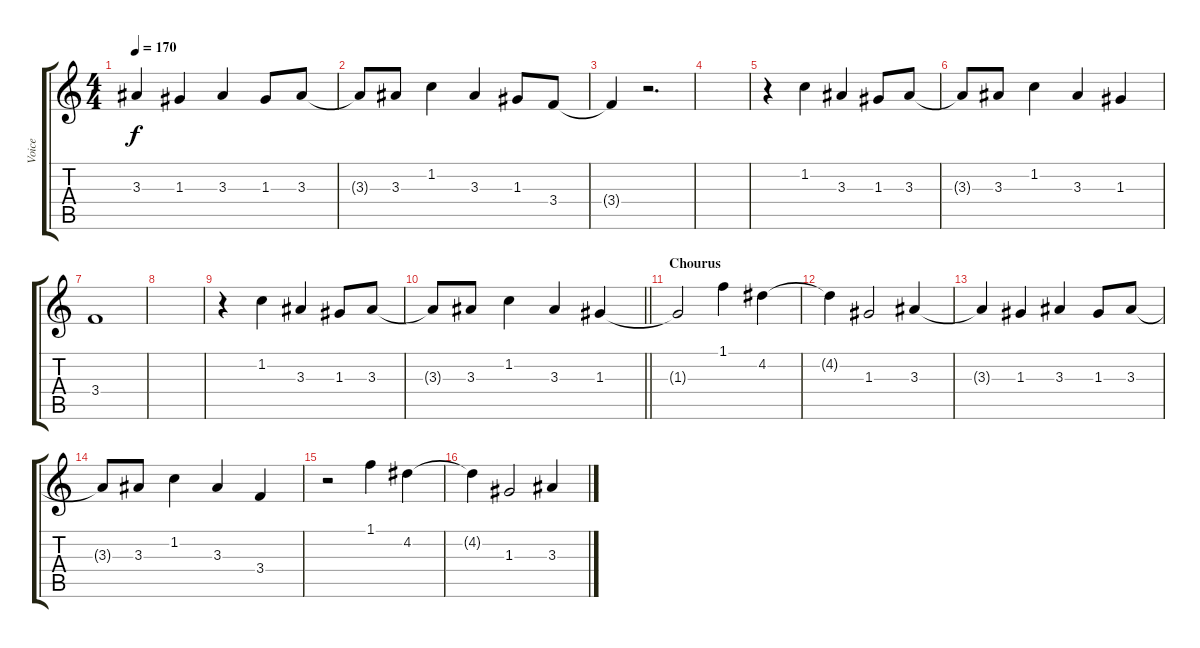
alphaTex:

\track ("Voice" "Voice") {instrument drawbarorgan}
\staff {score tabs}
\tuning (E5 B4 G4 D4 A3 E3) {hide}
\ts (4 4)
\tempo 170
\clef g2
\ks c
3.3.4{dy f} 1.3.4 3.3.4 1.3.8 3.3.8 |
3.3{t}.8 3.3.8{txt " "} 1.2.4 3.3.4 1.3.8 3.4.8 |
3.4{t}.4 r.2{d} |
|
r.4 1.2.4{txt " "} 3.3.4 1.3.8 3.3.8 |
3.3{t}.8 3.3.8{txt " "} 1.2.4 3.3.4 1.3.4 |
3.4.1 |
|
r.4 1.2.4{txt " "} 3.3.4 1.3.8 3.3.8 |
\barLineRight lightlight
3.3{t}.8 3.3.8{txt " "} 1.2.4{txt " "} 3.3.4 1.3.4 |
\section ("" "Chourus")
1.3{t}.2 1.1.4{txt " "} 4.2.4 |
4.2{t}.4 1.3.2{txt " "} 3.3.4 |
3.3{t}.4 1.3.4{txt " "} 3.3.4 1.3.8 3.3.8 |
3.3{t}.8 3.3.8{txt " "} 1.2.4 3.3.4 3.4.4 |
r.2 1.1.4{txt " "} 4.2.4 |
4.2{t}.4 1.3.2{txt " "} 3.3.4
